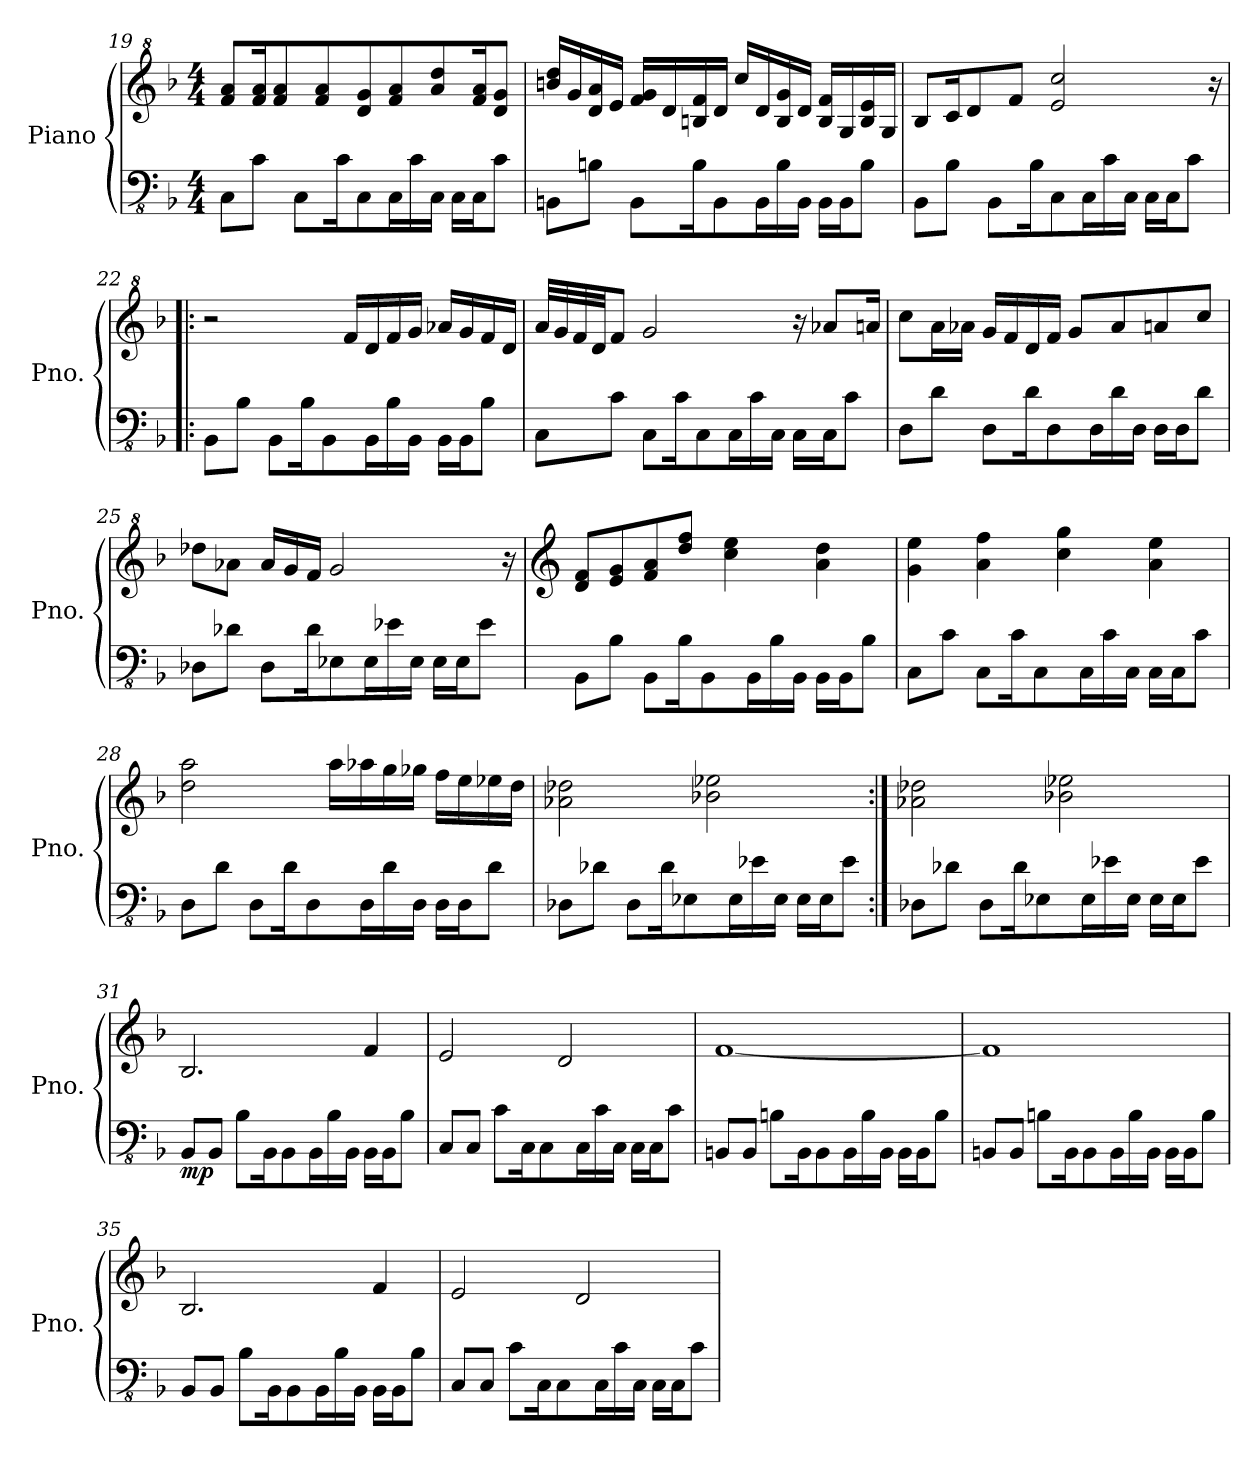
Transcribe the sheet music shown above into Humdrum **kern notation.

**kern	**kern	**dynam
*part1	*part1	*part1
*staff2	*staff1	*staff1/2
*I"Piano	*	*
*I'Pno.	*	*
!!LO:LB:g=z
*clefFv4	*clefG^2	*
*k[b-]	*k[b-]	*
*M4/4	*M4/4	*
=19	=19	=19
8CC\L	8ff/ 8aa/L	.
8C\J	16ff/ 16aa/K	.
.	8ff/ 8aa/	.
8CC\L	.	.
.	8ff/ 8aa/	.
16C\K	.	.
8CC\	8dd/ 8gg/	.
16CC\L	8ff/ 8aa/	.
16C\	.	.
16CC\JJ	8aa/ 8ddd/	.
16CC\LL	.	.
16CC\J	16ff/ 16aa/K	.
8C\J	8dd/ 8gg/J	.
=20	=20	=20
8BBBn\L	16bbn/ 16ddd/LL	.
.	16gg/	.
8BBn\J	16dd/ 16aa/	.
.	16ee/JJ	.
8BBB\L	16ff/ 16gg/LL	.
.	16dd/	.
16BB\K	16bn/ 16ff/	.
8BBB\	16dd/JJ	.
.	16ccc/LL	.
16BBB\L	16dd/	.
16BB\	16b/ 16gg/	.
16BBB\JJ	16dd/JJ	.
16BBB\LL	16b/ 16ff/LL	.
16BBB\J	16g/	.
8BB\J	16b/ 16ee/	.
.	16g/JJ	.
=21	=21	=21
8BBB-\L	8b-/L	.
8BB-\J	16cc/K	.
.	8dd/	.
8BBB-\L	.	.
.	8ff/J	.
16BB-\K	.	.
8CC\	2ee/ 2ccc/	.
16CC\L	.	.
16C\	.	.
16CC\JJ	.	.
16CC\LL	.	.
16CC\J	.	.
8C\J	.	.
.	16r	.
!!LO:LB:g=z
=22!|:	=22!|:	=22!|:
8BBB-\L	2r	.
8BB-\J	.	.
8BBB-\L	.	.
16BB-\K	.	.
8BBB-\	.	.
.	16ff/LL	.
16BBB-\L	16dd/	.
16BB-\	16ff/	.
16BBB-\JJ	16gg/JJ	.
16BBB-\LL	16aa-X/LL	.
16BBB-\J	16gg/	.
8BB-\J	16ff/	.
.	16dd/JJ	.
=23	=23	=23
8CC\L	32aa/LLL	.
.	32gg/	.
.	32ff/	.
.	32dd/JJ	.
8C\J	8ff/J	.
8CC\L	2gg/	.
16C\K	.	.
8CC\	.	.
16CC\L	.	.
16C\	.	.
16CC\JJ	.	.
16CC\LL	16r	.
16CC\J	8aa-X/L	.
8C\J	.	.
.	16aan/Jk	.
=24	=24	=24
8DD\L	8ccc\L	.
8D\J	16aa\L	.
.	16aa-X\JJ	.
8DD\L	16gg/LL	.
.	16ff/	.
16D\K	16dd/	.
8DD\	16ff/JJ	.
.	8gg/L	.
16DD\L	.	.
16D\	8aa-/	.
16DD\JJ	.	.
16DD\LL	8aan/	.
16DD\J	.	.
8D\J	8ccc/J	.
!!LO:LB:g=z
=25	=25	=25
8DD-X\L	8ddd-X\L	.
8D-X\J	8aa-X\J	.
8DD-\L	16aa-/LL	.
.	16gg/	.
16D-\K	16ff/JJ	.
8EE-X\	2gg/	.
16EE-\L	.	.
16E-X\	.	.
16EE-\JJ	.	.
16EE-\LL	.	.
16EE-\J	.	.
8E-\J	.	.
.	16r	.
=26	=26	=26
*	*clefG2	*
8BBB-\L	8d/ 8f/L	.
8BB-\J	8e/ 8g/	.
8BBB-\L	8f/ 8a/	.
16BB-\K	8dd/ 8ff/J	.
8BBB-\	.	.
.	4cc\ 4ee\	.
16BBB-\L	.	.
16BB-\	.	.
16BBB-\JJ	.	.
16BBB-\LL	4a\ 4dd\	.
16BBB-\J	.	.
8BB-\J	.	.
=27	=27	=27
8CC\L	4g\ 4ee\	.
8C\J	.	.
8CC\L	4a\ 4ff\	.
16C\K	.	.
8CC\	.	.
.	4cc\ 4gg\	.
16CC\L	.	.
16C\	.	.
16CC\JJ	.	.
16CC\LL	4a\ 4ee\	.
16CC\J	.	.
8C\J	.	.
!!LO:LB:g=z
=28	=28	=28
8DD\L	2dd\ 2aa\	.
8D\J	.	.
8DD\L	.	.
16D\K	.	.
8DD\	.	.
.	16aa\LL	.
16DD\L	16aa-X\	.
16D\	16gg\	.
16DD\JJ	16gg-X\JJ	.
16DD\LL	16ff\LL	.
16DD\J	16ee\	.
8D\J	16ee-X\	.
.	16dd\JJ	.
=29	=29	=29
8DD-X\L	2a-X\ 2dd-X\	.
8D-X\J	.	.
8DD-\L	.	.
16D-\K	.	.
8EE-X\	.	.
.	2b-X\ 2ee-X\	.
16EE-\L	.	.
16E-X\	.	.
16EE-\JJ	.	.
16EE-\LL	.	.
16EE-\J	.	.
8E-\J	.	.
=30:|!	=30:|!	=30:|!
8DD-X\L	2a-X\ 2dd-X\	.
8D-X\J	.	.
8DD-\L	.	.
16D-\K	.	.
8EE-X\	.	.
.	2b-X\ 2ee-X\	.
16EE-\L	.	.
16E-X\	.	.
16EE-\JJ	.	.
16EE-\LL	.	.
16EE-\J	.	.
8E-\J	.	.
!!LO:PB:g=z
=31	=31	=31
!	!	!LO:DY:b=2
8BBB-/L	2.B-/	mp
8BBB-/J	.	.
8BB-\L	.	.
16BBB-\K	.	.
8BBB-\	.	.
16BBB-\L	.	.
16BB-\	.	.
16BBB-\JJ	.	.
16BBB-\LL	4f/	.
16BBB-\J	.	.
8BB-\J	.	.
=32	=32	=32
8CC/L	2e/	.
8CC/J	.	.
8C\L	.	.
16CC\K	.	.
8CC\	.	.
.	2d/	.
16CC\L	.	.
16C\	.	.
16CC\JJ	.	.
16CC\LL	.	.
16CC\J	.	.
8C\J	.	.
=33	=33	=33
8BBBn/L	[1f	.
8BBB/J	.	.
8BBn\L	.	.
16BBB\K	.	.
8BBB\	.	.
16BBB\L	.	.
16BB\	.	.
16BBB\JJ	.	.
16BBB\LL	.	.
16BBB\J	.	.
8BB\J	.	.
=34	=34	=34
8BBBn/L	1f]	.
8BBB/J	.	.
8BBn\L	.	.
16BBB\K	.	.
8BBB\	.	.
16BBB\L	.	.
16BB\	.	.
16BBB\JJ	.	.
16BBB\LL	.	.
16BBB\J	.	.
8BB\J	.	.
!!LO:LB:g=z
=35	=35	=35
8BBB-/L	2.B-/	.
8BBB-/J	.	.
8BB-\L	.	.
16BBB-\K	.	.
8BBB-\	.	.
16BBB-\L	.	.
16BB-\	.	.
16BBB-\JJ	.	.
16BBB-\LL	4f/	.
16BBB-\J	.	.
8BB-\J	.	.
=36	=36	=36
8CC/L	2e/	.
8CC/J	.	.
8C\L	.	.
16CC\K	.	.
8CC\	.	.
.	2d/	.
16CC\L	.	.
16C\	.	.
16CC\JJ	.	.
16CC\LL	.	.
16CC\J	.	.
8C\J	.	.
=	=	=
*-	*-	*-
